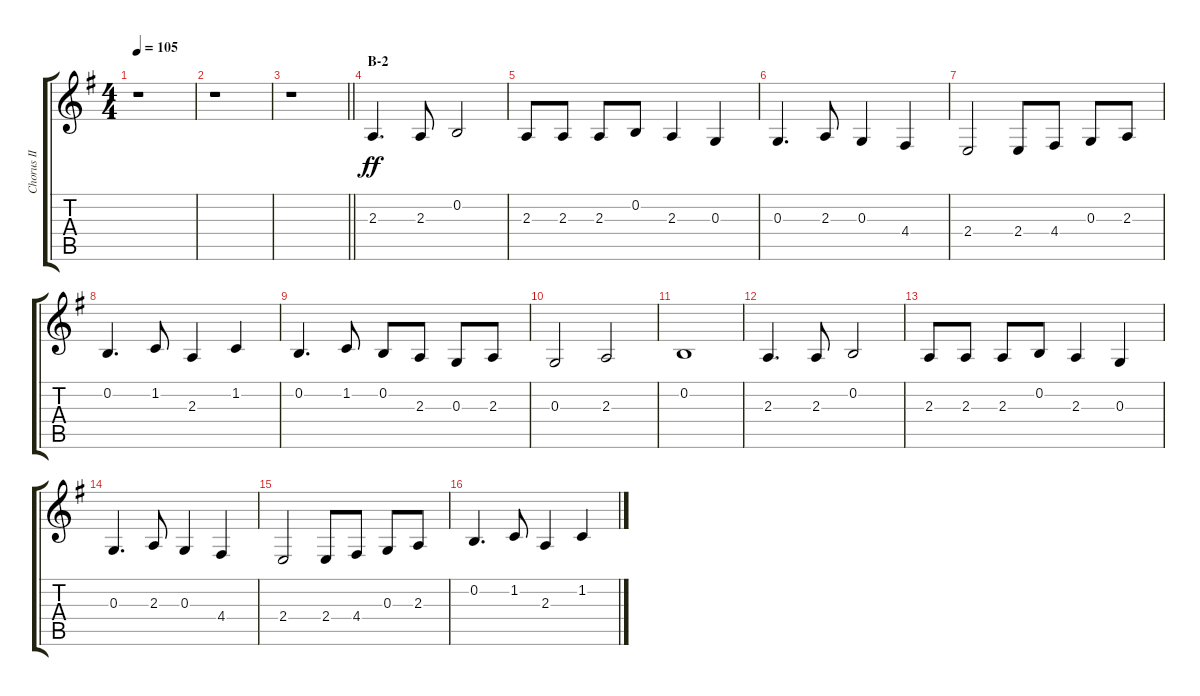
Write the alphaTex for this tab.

\track ("Chorus II" "Chorus II") {instrument voiceoohs}
\staff {score tabs}
\tuning (E4 B3 G3 D3 A2 E2) {hide}
\ts (4 4)
\tempo 105
\clef g2
\ks g
r.1{dy ff} |
r.1 |
\barLineRight lightlight
r.1 |
\section ("" "B-2")
2.3.4{d} 2.3.8 0.2.2 |
2.3.8 2.3.8 2.3.8 0.2.8 2.3.4 0.3.4 |
0.3.4{d} 2.3.8 0.3.4 4.4.4 |
2.4.2 2.4.8 4.4.8 0.3.8 2.3.8 |
0.2.4{d} 1.2.8 2.3.4 1.2.4 |
0.2.4{d} 1.2.8 0.2.8 2.3.8 0.3.8 2.3.8 |
0.3.2 2.3.2 |
0.2.1 |
2.3.4{d} 2.3.8 0.2.2 |
2.3.8 2.3.8 2.3.8 0.2.8 2.3.4 0.3.4 |
0.3.4{d} 2.3.8 0.3.4 4.4.4 |
2.4.2 2.4.8 4.4.8 0.3.8 2.3.8 |
0.2.4{d} 1.2.8 2.3.4 1.2.4
